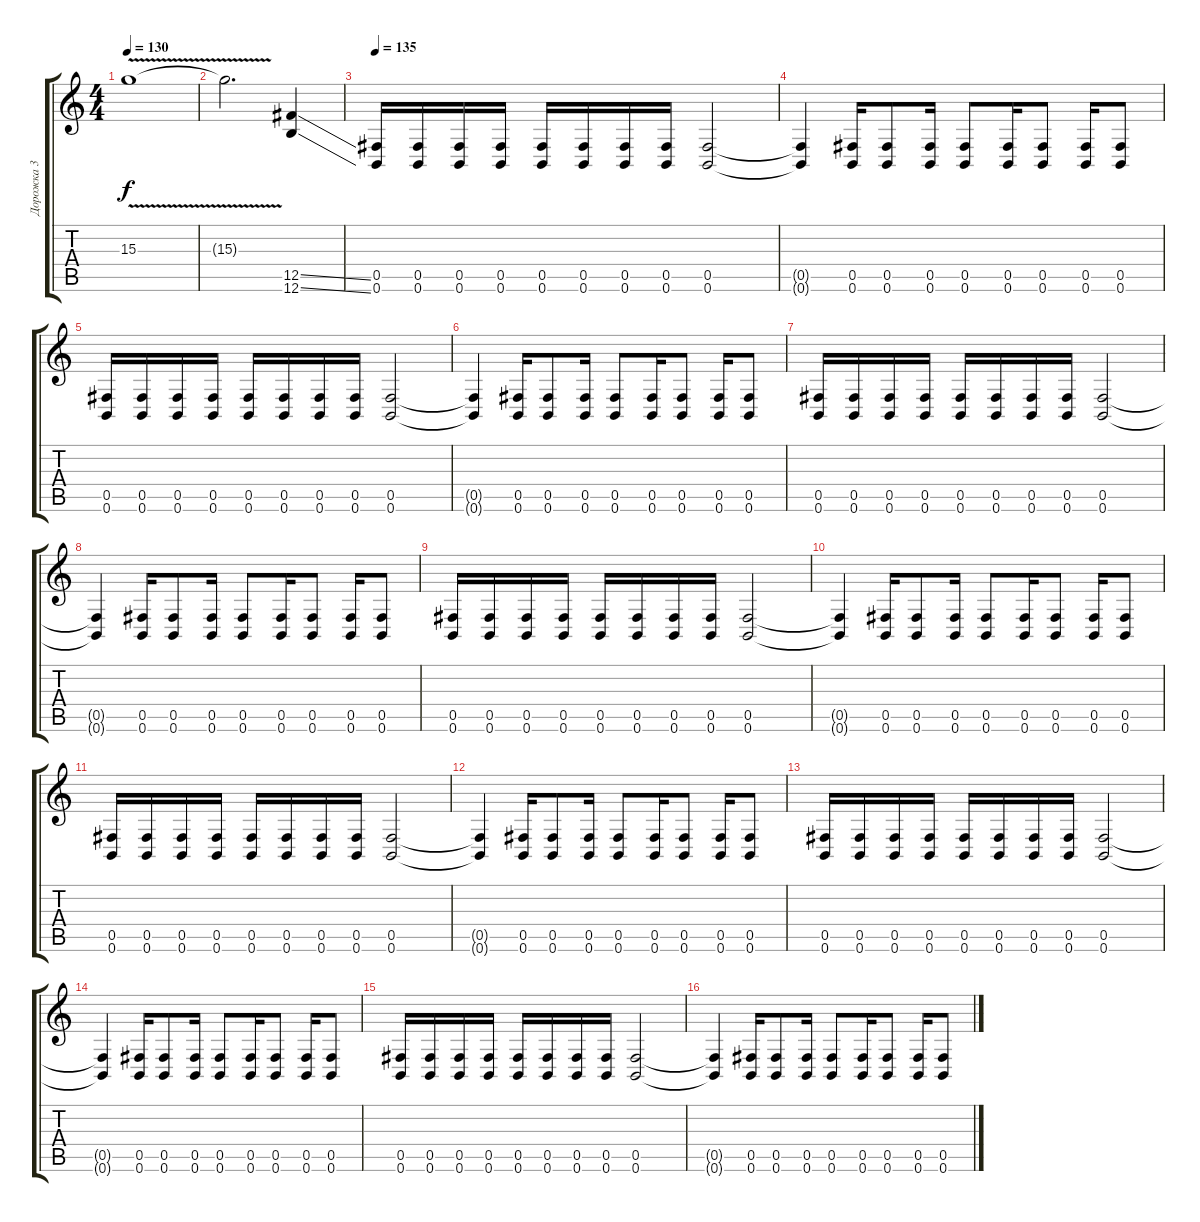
\track ("Дорожка 3" "Дорожка 3") {instrument distortionguitar}
\staff {score tabs}
\tuning (Db4 Ab3 E3 B2 Gb2 B1) {hide}
\ts (4 4)
\tempo 130
\clef g2
\ks c
15.3{v}.1{dy f} |
15.3{t}.2{d} (12.5{ss} 12.6{ss}).4 |
\tempo 135
(0.5 0.6).16 (0.5 0.6).16 (0.5 0.6).16 (0.5 0.6).16 (0.5 0.6).16 (0.5 0.6).16 (0.5 0.6).16 (0.5 0.6).16 (0.5 0.6).2 |
(0.5{t} 0.6{t}).4 (0.5 0.6).16 (0.5 0.6).8 (0.5 0.6).16 (0.5 0.6).8 (0.5 0.6).16 (0.5 0.6).8 (0.5 0.6).16 (0.5 0.6).8 |
(0.5 0.6).16 (0.5 0.6).16 (0.5 0.6).16 (0.5 0.6).16 (0.5 0.6).16 (0.5 0.6).16 (0.5 0.6).16 (0.5 0.6).16 (0.5 0.6).2 |
(0.5{t} 0.6{t}).4 (0.5 0.6).16 (0.5 0.6).8 (0.5 0.6).16 (0.5 0.6).8 (0.5 0.6).16 (0.5 0.6).8 (0.5 0.6).16 (0.5 0.6).8 |
(0.5 0.6).16 (0.5 0.6).16 (0.5 0.6).16 (0.5 0.6).16 (0.5 0.6).16 (0.5 0.6).16 (0.5 0.6).16 (0.5 0.6).16 (0.5 0.6).2 |
(0.5{t} 0.6{t}).4 (0.5 0.6).16 (0.5 0.6).8 (0.5 0.6).16 (0.5 0.6).8 (0.5 0.6).16 (0.5 0.6).8 (0.5 0.6).16 (0.5 0.6).8 |
(0.5 0.6).16 (0.5 0.6).16 (0.5 0.6).16 (0.5 0.6).16 (0.5 0.6).16 (0.5 0.6).16 (0.5 0.6).16 (0.5 0.6).16 (0.5 0.6).2 |
(0.5{t} 0.6{t}).4 (0.5 0.6).16 (0.5 0.6).8 (0.5 0.6).16 (0.5 0.6).8 (0.5 0.6).16 (0.5 0.6).8 (0.5 0.6).16 (0.5 0.6).8 |
(0.5 0.6).16 (0.5 0.6).16 (0.5 0.6).16 (0.5 0.6).16 (0.5 0.6).16 (0.5 0.6).16 (0.5 0.6).16 (0.5 0.6).16 (0.5 0.6).2 |
(0.5{t} 0.6{t}).4 (0.5 0.6).16 (0.5 0.6).8 (0.5 0.6).16 (0.5 0.6).8 (0.5 0.6).16 (0.5 0.6).8 (0.5 0.6).16 (0.5 0.6).8 |
(0.5 0.6).16 (0.5 0.6).16 (0.5 0.6).16 (0.5 0.6).16 (0.5 0.6).16 (0.5 0.6).16 (0.5 0.6).16 (0.5 0.6).16 (0.5 0.6).2 |
(0.5{t} 0.6{t}).4 (0.5 0.6).16 (0.5 0.6).8 (0.5 0.6).16 (0.5 0.6).8 (0.5 0.6).16 (0.5 0.6).8 (0.5 0.6).16 (0.5 0.6).8 |
(0.5 0.6).16 (0.5 0.6).16 (0.5 0.6).16 (0.5 0.6).16 (0.5 0.6).16 (0.5 0.6).16 (0.5 0.6).16 (0.5 0.6).16 (0.5 0.6).2 |
(0.5{t} 0.6{t}).4 (0.5 0.6).16 (0.5 0.6).8 (0.5 0.6).16 (0.5 0.6).8 (0.5 0.6).16 (0.5 0.6).8 (0.5 0.6).16 (0.5 0.6).8
